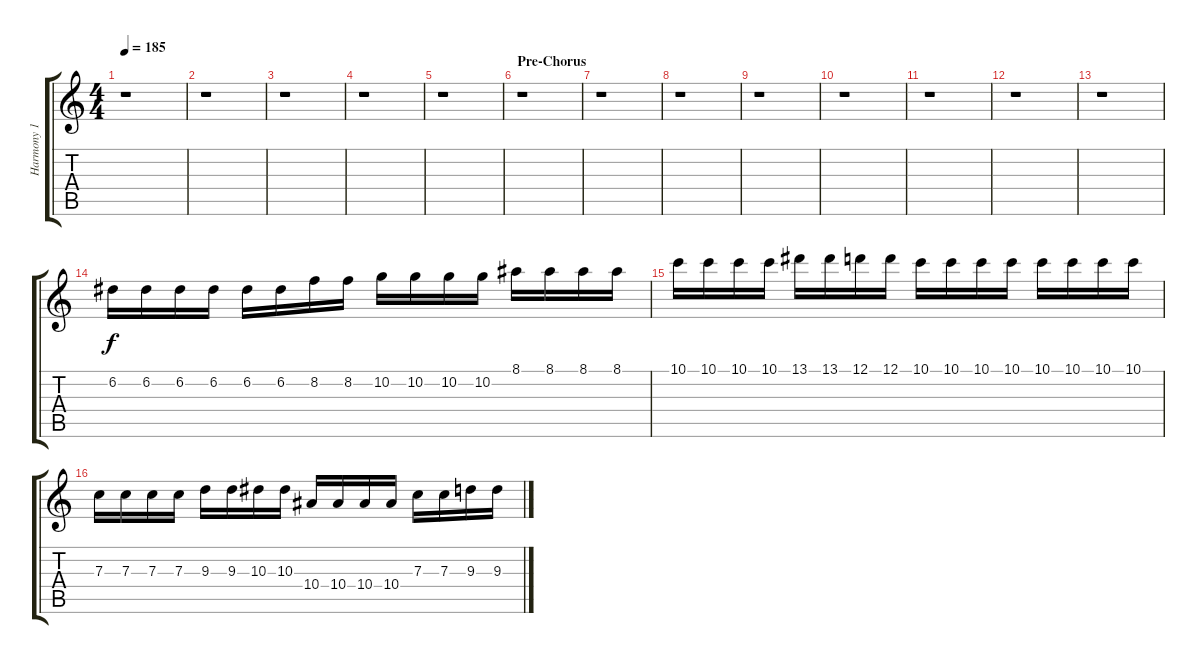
\track ("Harmony 1" "Harmony 1") {instrument overdrivenguitar}
\staff {score tabs}
\tuning (D4 A3 F3 C3 G2 C2) {hide}
\ts (4 4)
\tempo 185
\clef g2
\ks aminor
r.1{dy f} |
r.1 |
r.1 |
r.1 |
r.1 |
\section ("" "Pre-Chorus")
r.1 |
r.1 |
r.1 |
r.1 |
r.1 |
r.1 |
r.1 |
r.1 |
6.2.16 6.2.16 6.2.16 6.2.16 6.2.16 6.2.16 8.2.16 8.2.16 10.2.16 10.2.16 10.2.16 10.2.16 8.1.16 8.1.16 8.1.16 8.1.16 |
10.1.16 10.1.16 10.1.16 10.1.16 13.1.16 13.1.16 12.1.16 12.1.16 10.1.16 10.1.16 10.1.16 10.1.16 10.1.16 10.1.16 10.1.16 10.1.16 |
7.3.16 7.3.16 7.3.16 7.3.16 9.3.16 9.3.16 10.3.16 10.3.16 10.4.16 10.4.16 10.4.16 10.4.16 7.3.16 7.3.16 9.3.16 9.3.16
